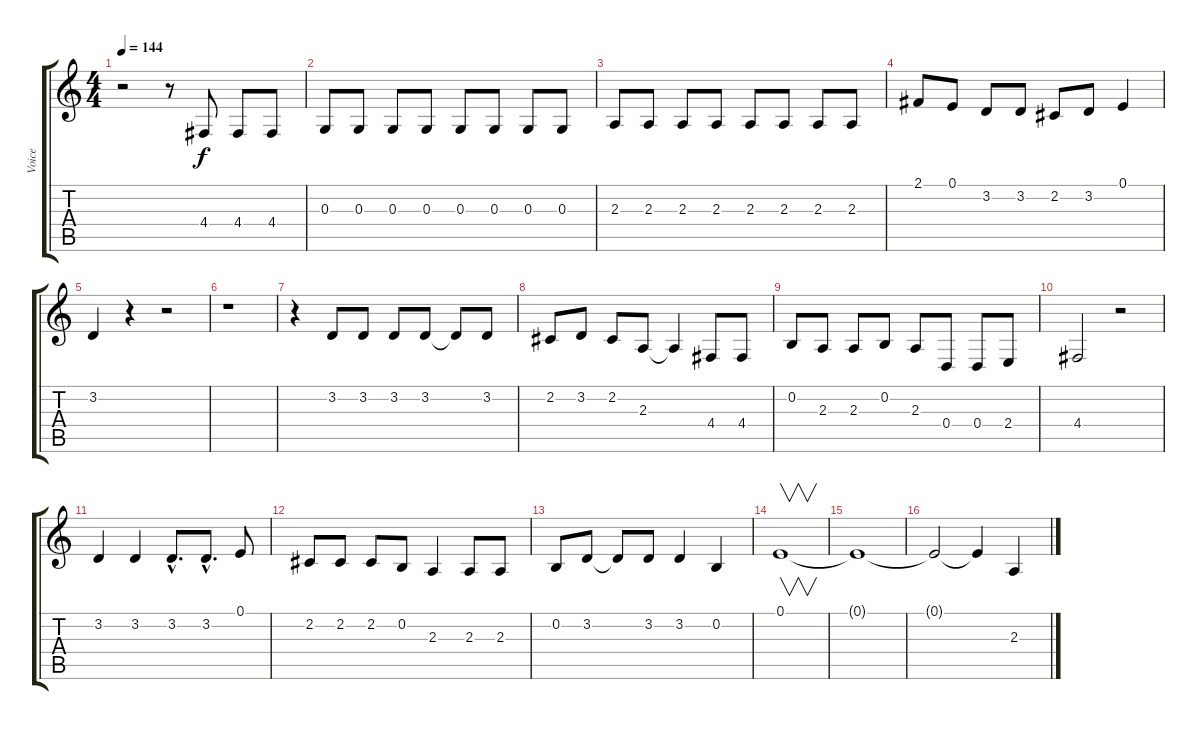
\track ("Voice" "Voice") {instrument altosax}
\staff {score tabs}
\tuning (E4 B3 G3 D3 A2 E2) {hide}
\ts (4 4)
\tempo 144
\clef g2
\ks c
r.2{dy f} r.8 4.4.8 4.4.8 4.4.8 |
0.3.8 0.3.8 0.3.8 0.3.8 0.3.8 0.3.8 0.3.8 0.3.8 |
2.3.8 2.3.8 2.3.8 2.3.8 2.3.8 2.3.8 2.3.8 2.3.8 |
2.1.8 0.1.8 3.2.8 3.2.8 2.2.8 3.2.8 0.1.4 |
3.2.4 r.4 r.2 |
r.1 |
r.4 3.2.8 3.2.8 3.2.8 3.2.8 3.2{t}.8 3.2.8 |
2.2.8 3.2.8 2.2.8 2.3.8 2.3{t}.4 4.4.8 4.4.8 |
0.2.8 2.3.8 2.3.8 0.2.8 2.3.8 0.4.8 0.4.8 2.4.8 |
4.4.2 r.2 |
3.2.4 3.2.4 3.2{hac}.8{d} 3.2{hac}.8{d} 0.1.8 |
2.2.8 2.2.8 2.2.8 0.2.8 2.3.4 2.3.8 2.3.8 |
0.2.8 3.2.8 3.2{t}.8 3.2.8 3.2.4 0.2.4 |
0.1.1{v} |
0.1{t}.1 |
0.1{t}.2 0.1{t}.4 2.3.4
